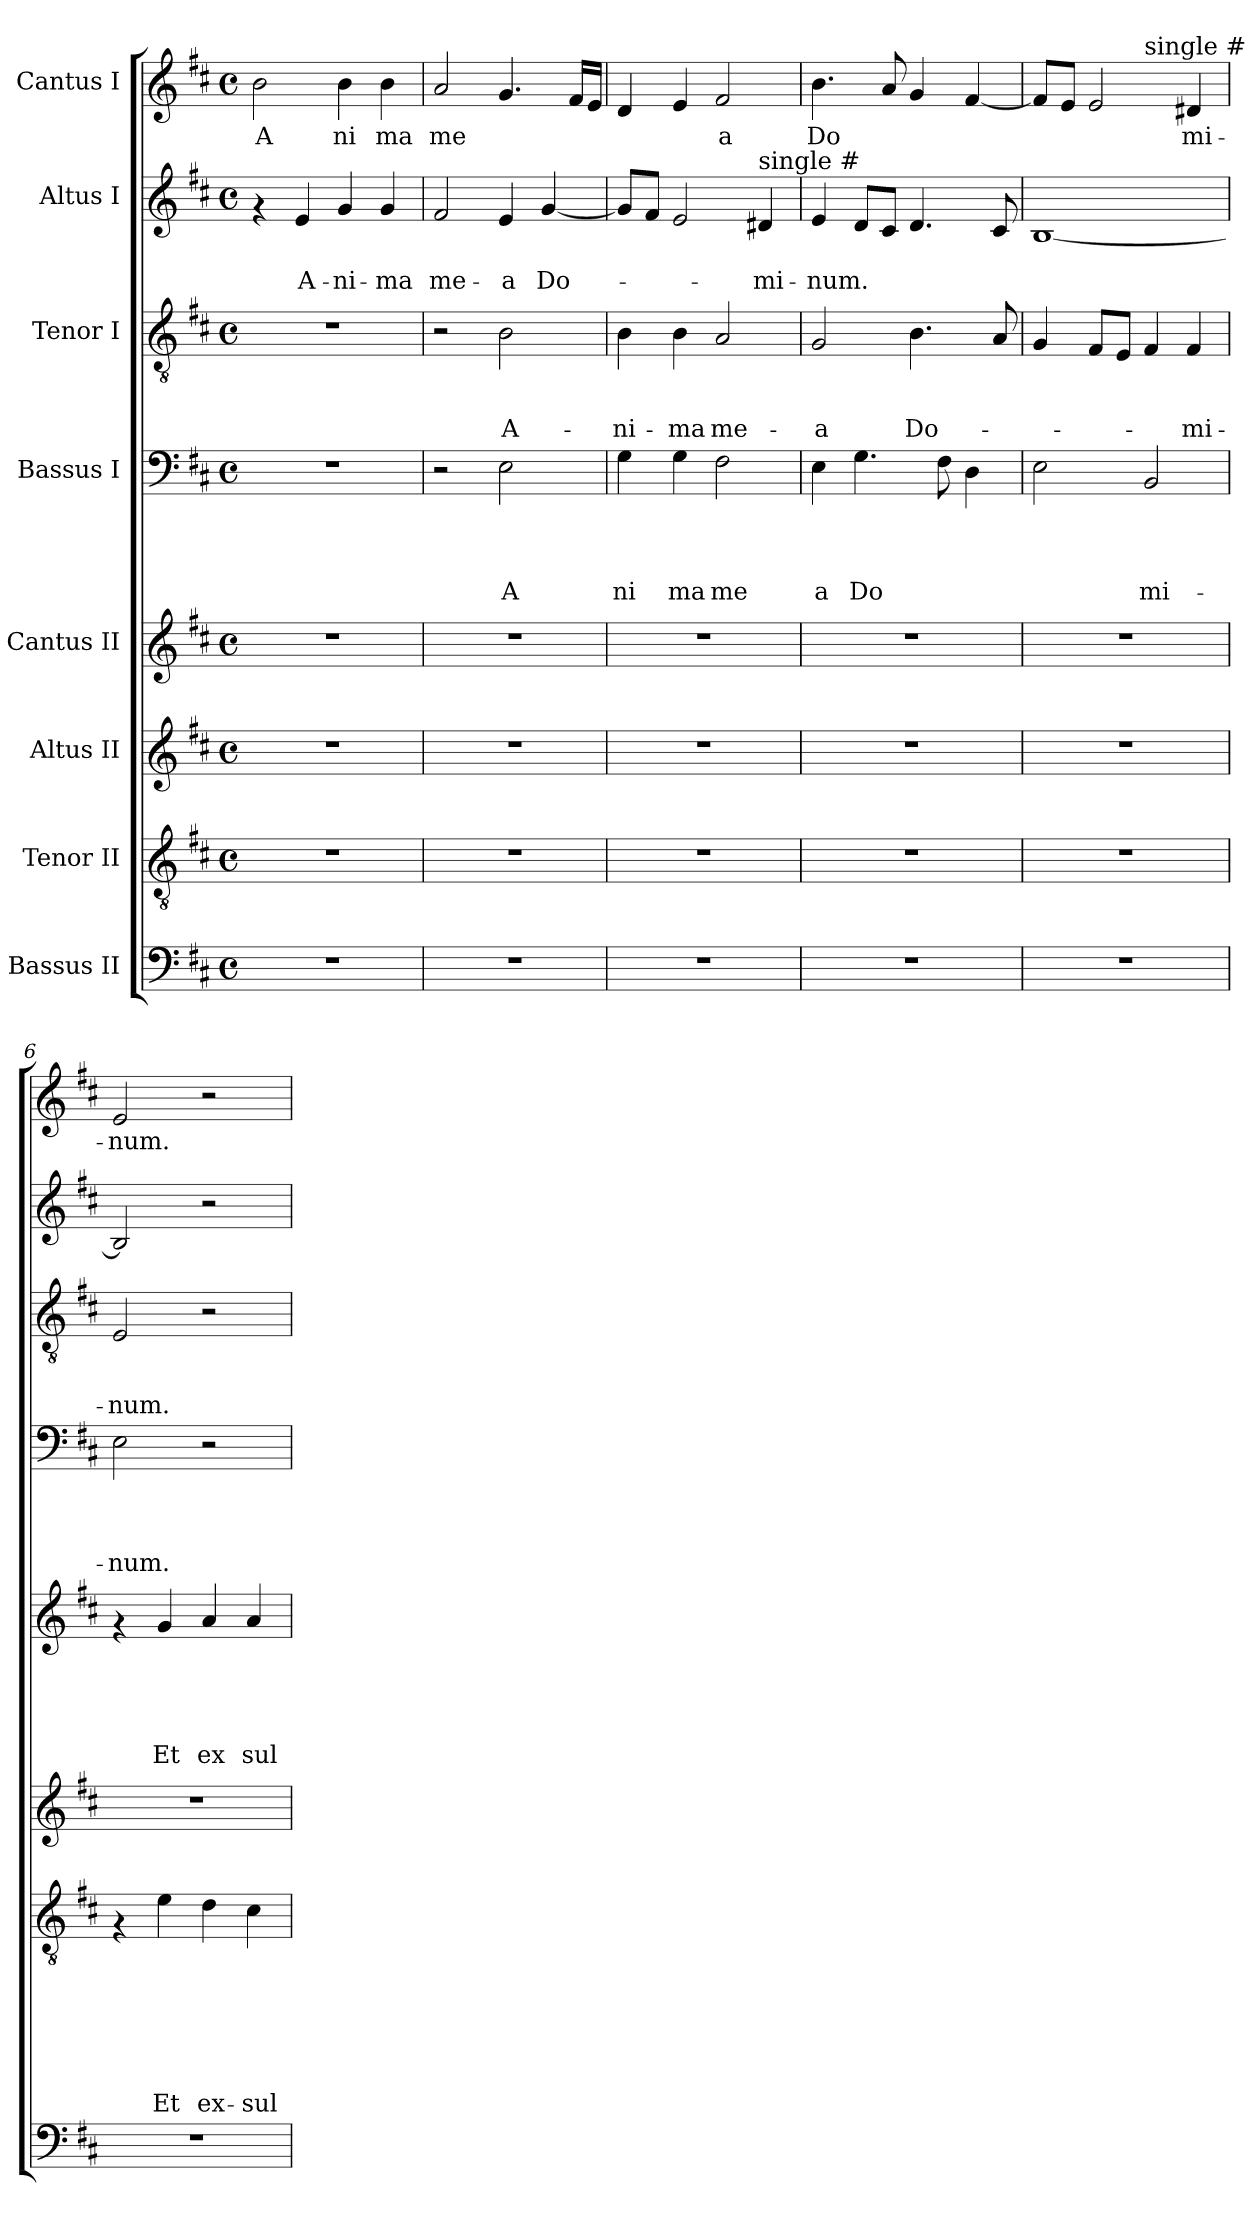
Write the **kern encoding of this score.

**kern	**kern	**text	**text	**text	**text	**text	**text	**text	**kern	**kern	**text	**text	**text	**text	**text	**kern	**text	**text	**text	**text	**kern	**text	**text	**text	**kern	**text	**text	**kern	**text
*part8	*part7	*part7	*part7	*part7	*part7	*part7	*part7	*part7	*part6	*part5	*part5	*part5	*part5	*part5	*part5	*part4	*part4	*part4	*part4	*part4	*part3	*part3	*part3	*part3	*part2	*part2	*part2	*part1	*part1
*staff8	*staff7	*staff7	*staff7	*staff7	*staff7	*staff7	*staff7	*staff7	*staff6	*staff5	*staff5	*staff5	*staff5	*staff5	*staff5	*staff4	*staff4	*staff4	*staff4	*staff4	*staff3	*staff3	*staff3	*staff3	*staff2	*staff2	*staff2	*staff1	*staff1
*I"Bassus II	*I"Tenor II	*	*	*	*	*	*	*	*I"Altus II	*I"Cantus II	*	*	*	*	*	*I"Bassus I	*	*	*	*	*I"Tenor I	*	*	*	*I"Altus I	*	*	*I"Cantus I	*
*clefF4	*clefGv2	*	*	*	*	*	*	*	*clefG2	*clefG2	*	*	*	*	*	*clefF4	*	*	*	*	*clefGv2	*	*	*	*clefG2	*	*	*clefG2	*
*k[f#c#]	*k[f#c#]	*	*	*	*	*	*	*	*k[f#c#]	*k[f#c#]	*	*	*	*	*	*k[f#c#]	*	*	*	*	*k[f#c#]	*	*	*	*k[f#c#]	*	*	*k[f#c#]	*
*D:	*D:	*	*	*	*	*	*	*	*D:	*D:	*	*	*	*	*	*D:	*	*	*	*	*D:	*	*	*	*D:	*	*	*D:	*
*M4/4	*M4/4	*	*	*	*	*	*	*	*M4/4	*M4/4	*	*	*	*	*	*M4/4	*	*	*	*	*M4/4	*	*	*	*M4/4	*	*	*M4/4	*
*met(c)	*met(c)	*	*	*	*	*	*	*	*met(c)	*met(c)	*	*	*	*	*	*met(c)	*	*	*	*	*met(c)	*	*	*	*met(c)	*	*	*met(c)	*
=1	=1	=1	=1	=1	=1	=1	=1	=1	=1	=1	=1	=1	=1	=1	=1	=1	=1	=1	=1	=1	=1	=1	=1	=1	=1	=1	=1	=1	=1
!	!	!	!	!	!	!	!	!	!	!	!	!	!	!	!	!	!	!	!	!	!	!	!	!	!	!	!	!	!LO:LY:b
1r	1r	.	.	.	.	.	.	.	1r	1r	.	.	.	.	.	1r	.	.	.	.	1r	.	.	.	4rf	.	.	2b\	A
!	!	!	!	!	!	!	!	!	!	!	!	!	!	!	!	!	!	!	!	!	!	!	!	!	!	!	!LO:LY:b	!	!
.	.	.	.	.	.	.	.	.	.	.	.	.	.	.	.	.	.	.	.	.	.	.	.	.	4e/	.	A-	.	.
!	!	!	!	!	!	!	!	!	!	!	!	!	!	!	!	!	!	!	!	!	!	!	!	!	!	!	!LO:LY:b	!	!LO:LY:b
.	.	.	.	.	.	.	.	.	.	.	.	.	.	.	.	.	.	.	.	.	.	.	.	.	4g/	.	-ni-	4b\	ni
!	!	!	!	!	!	!	!	!	!	!	!	!	!	!	!	!	!	!	!	!	!	!	!	!	!	!	!LO:LY:b	!	!LO:LY:b
.	.	.	.	.	.	.	.	.	.	.	.	.	.	.	.	.	.	.	.	.	.	.	.	.	4g/	.	-ma	4b\	ma
=2	=2	=2	=2	=2	=2	=2	=2	=2	=2	=2	=2	=2	=2	=2	=2	=2	=2	=2	=2	=2	=2	=2	=2	=2	=2	=2	=2	=2	=2
!	!	!	!	!	!	!	!	!	!	!	!	!	!	!	!	!	!	!	!	!	!	!	!	!	!	!	!LO:LY:b	!	!LO:LY:b
1r	1r	.	.	.	.	.	.	.	1r	1r	.	.	.	.	.	2r	.	.	.	.	2r	.	.	.	2f#/	.	me-	2a/	me
!	!	!	!	!	!	!	!	!	!	!	!	!	!	!	!	!	!	!	!	!LO:LY:b	!	!	!	!LO:LY:b	!	!	!LO:LY:b	!	!
.	.	.	.	.	.	.	.	.	.	.	.	.	.	.	.	2E\	.	.	.	A	2B\	.	.	A-	4e/	.	-a	4.g/	.
!	!	!	!	!	!	!	!	!	!	!	!	!	!	!	!	!	!	!	!	!	!	!	!	!	!	!	!LO:LY:b	!	!
.	.	.	.	.	.	.	.	.	.	.	.	.	.	.	.	.	.	.	.	.	.	.	.	.	[<4g/	.	Do-	.	.
.	.	.	.	.	.	.	.	.	.	.	.	.	.	.	.	.	.	.	.	.	.	.	.	.	.	.	.	16f#/LL	.
.	.	.	.	.	.	.	.	.	.	.	.	.	.	.	.	.	.	.	.	.	.	.	.	.	.	.	.	16e/JJ	.
=3	=3	=3	=3	=3	=3	=3	=3	=3	=3	=3	=3	=3	=3	=3	=3	=3	=3	=3	=3	=3	=3	=3	=3	=3	=3	=3	=3	=3	=3
!	!	!	!	!	!	!	!	!	!	!	!	!	!	!	!	!	!	!	!	!LO:LY:b	!	!	!	!LO:LY:b	!	!	!	!	!
1r	1r	.	.	.	.	.	.	.	1r	1r	.	.	.	.	.	4G\	.	.	.	ni	4B\	.	.	-ni-	8g/L]	.	.	4d/	.
.	.	.	.	.	.	.	.	.	.	.	.	.	.	.	.	.	.	.	.	.	.	.	.	.	8f#/J	.	.	.	.
!	!	!	!	!	!	!	!	!	!	!	!	!	!	!	!	!	!	!	!	!LO:LY:b	!	!	!	!LO:LY:b	!	!	!	!	!
.	.	.	.	.	.	.	.	.	.	.	.	.	.	.	.	4G\	.	.	.	ma	4B\	.	.	-ma	2e/	.	.	4e/	.
!	!	!	!	!	!	!	!	!	!	!	!	!	!	!	!	!	!	!	!	!LO:LY:b	!	!	!	!LO:LY:b	!	!	!	!	!LO:LY:b
.	.	.	.	.	.	.	.	.	.	.	.	.	.	.	.	2F#\	.	.	.	me	2A/	.	.	me-	.	.	.	2f#/	a
!	!	!	!	!	!	!	!	!	!	!	!	!	!	!	!	!	!	!	!	!	!	!	!	!	!LO:TX:a:t=single #	!	!	!	!
!	!	!	!	!	!	!	!	!	!	!	!	!	!	!	!	!	!	!	!	!	!	!	!	!	!	!	!LO:LY:b	!	!
.	.	.	.	.	.	.	.	.	.	.	.	.	.	.	.	.	.	.	.	.	.	.	.	.	4d#/	.	-mi-	.	.
=4	=4	=4	=4	=4	=4	=4	=4	=4	=4	=4	=4	=4	=4	=4	=4	=4	=4	=4	=4	=4	=4	=4	=4	=4	=4	=4	=4	=4	=4
!	!	!	!	!	!	!	!	!	!	!	!	!	!	!	!	!	!	!	!	!LO:LY:b	!	!	!	!LO:LY:b	!	!	!LO:LY:b	!	!LO:LY:b
1r	1r	.	.	.	.	.	.	.	1r	1r	.	.	.	.	.	4E\	.	.	.	a	2G/	.	.	-a	4e/	.	-num.	4.b\	Do
!	!	!	!	!	!	!	!	!	!	!	!	!	!	!	!	!	!	!	!	!LO:LY:b	!	!	!	!	!	!	!	!	!
.	.	.	.	.	.	.	.	.	.	.	.	.	.	.	.	4.G\	.	.	.	Do	.	.	.	.	8d/L	.	.	.	.
.	.	.	.	.	.	.	.	.	.	.	.	.	.	.	.	.	.	.	.	.	.	.	.	.	8c#/J	.	.	8a/	.
!	!	!	!	!	!	!	!	!	!	!	!	!	!	!	!	!	!	!	!	!	!	!	!	!LO:LY:b	!	!	!	!	!
.	.	.	.	.	.	.	.	.	.	.	.	.	.	.	.	.	.	.	.	.	4.B\	.	.	Do-	4.d/	.	.	4g/	.
.	.	.	.	.	.	.	.	.	.	.	.	.	.	.	.	8F#\	.	.	.	.	.	.	.	.	.	.	.	.	.
.	.	.	.	.	.	.	.	.	.	.	.	.	.	.	.	4D\	.	.	.	.	.	.	.	.	.	.	.	[<4f#/	.
.	.	.	.	.	.	.	.	.	.	.	.	.	.	.	.	.	.	.	.	.	8A/	.	.	.	8c#/	.	.	.	.
=5	=5	=5	=5	=5	=5	=5	=5	=5	=5	=5	=5	=5	=5	=5	=5	=5	=5	=5	=5	=5	=5	=5	=5	=5	=5	=5	=5	=5	=5
*	*	*	*	*	*	*	*	*	*	*	*	*	*	*	*	*	*	*	*	*	*	*	*	*	*	*	*	*^	*
1r	1r	.	.	.	.	.	.	.	1r	1r	.	.	.	.	.	2E\	.	.	.	.	4G/	.	.	.	[<1B	.	.	8f#/L]	2ryy	.
.	.	.	.	.	.	.	.	.	.	.	.	.	.	.	.	.	.	.	.	.	.	.	.	.	.	.	.	8e/J	.	.
.	.	.	.	.	.	.	.	.	.	.	.	.	.	.	.	.	.	.	.	.	8F#/L	.	.	.	.	.	.	2e/	.	.
.	.	.	.	.	.	.	.	.	.	.	.	.	.	.	.	.	.	.	.	.	8E/J	.	.	.	.	.	.	.	.	.
!	!	!	!	!	!	!	!	!	!	!	!	!	!	!	!	!	!	!	!	!	!	!	!	!	!	!	!	!	!LO:TX:a:t=single #	!
!	!	!	!	!	!	!	!	!	!	!	!	!	!	!	!	!	!	!	!	!LO:LY:b	!	!	!	!	!	!	!	!	!	!
.	.	.	.	.	.	.	.	.	.	.	.	.	.	.	.	2BB/	.	.	.	mi-	4F#/	.	.	.	.	.	.	.	2ryy	.
!	!	!	!	!	!	!	!	!	!	!	!	!	!	!	!	!	!	!	!	!	!	!	!	!LO:LY:b	!	!	!	!	!	!LO:LY:b
.	.	.	.	.	.	.	.	.	.	.	.	.	.	.	.	.	.	.	.	.	4F#/	.	.	-mi-	.	.	.	4d#/	.	mi-
=6	=6	=6	=6	=6	=6	=6	=6	=6	=6	=6	=6	=6	=6	=6	=6	=6	=6	=6	=6	=6	=6	=6	=6	=6	=6	=6	=6	=6	=6	=6
!	!	!	!	!	!	!	!	!	!	!	!	!	!	!	!	!	!	!	!	!LO:LY:b	!	!	!	!LO:LY:b	!	!	!	!	!	!LO:LY:b
*	*	*	*	*	*	*	*	*	*	*	*	*	*	*	*	*	*	*	*	*	*	*	*	*	*	*	*	*v	*v	*
1r	4rF	.	.	.	.	.	.	.	1r	4rf	.	.	.	.	.	2E\	.	.	.	-num.	2E/	.	.	-num.	2B/]	.	.	2e/	-num.
!	!	!	!	!	!	!	!	!LO:LY:b	!	!	!	!	!	!	!LO:LY:b	!	!	!	!	!	!	!	!	!	!	!	!	!	!
.	4e\	.	.	.	.	.	.	Et	.	4g/	.	.	.	.	Et	.	.	.	.	.	.	.	.	.	.	.	.	.	.
!	!	!	!	!	!	!	!	!LO:LY:b	!	!	!	!	!	!	!LO:LY:b	!	!	!	!	!	!	!	!	!	!	!	!	!	!
.	4d\	.	.	.	.	.	.	ex-	.	4a/	.	.	.	.	ex	2r	.	.	.	.	2r	.	.	.	2r	.	.	2r	.
!	!	!	!	!	!	!	!	!LO:LY:b	!	!	!	!	!	!	!LO:LY:b	!	!	!	!	!	!	!	!	!	!	!	!	!	!
.	4c#\	.	.	.	.	.	.	-sul-	.	4a/	.	.	.	.	sul	.	.	.	.	.	.	.	.	.	.	.	.	.	.
=	=	=	=	=	=	=	=	=	=	=	=	=	=	=	=	=	=	=	=	=	=	=	=	=	=	=	=	=	=
*-	*-	*-	*-	*-	*-	*-	*-	*-	*-	*-	*-	*-	*-	*-	*-	*-	*-	*-	*-	*-	*-	*-	*-	*-	*-	*-	*-	*-	*-
